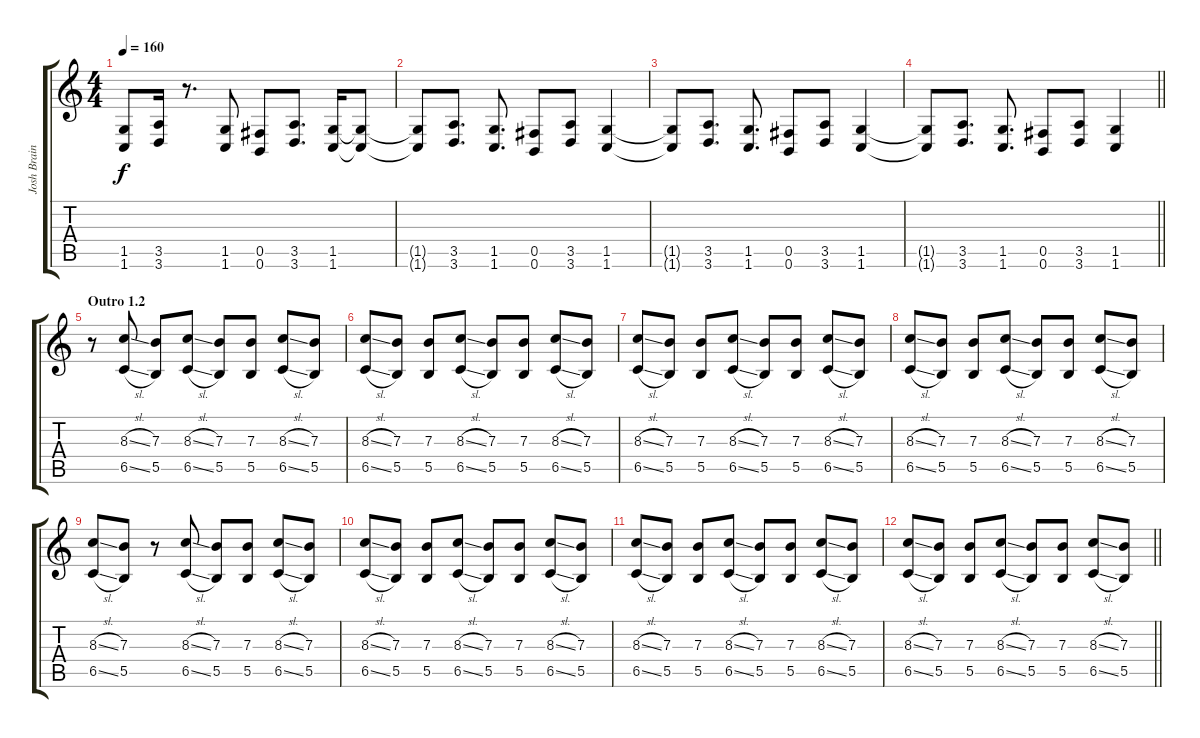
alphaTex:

\track ("Josh Brainard" "Josh Brain") {instrument distortionguitar}
\staff {score tabs}
\tuning (Db4 Ab3 E3 B2 Gb2 B1) {hide}
\ts (4 4)
\tempo 160
\clef g2
\ks c
(1.5{t} 1.6{t}).8{dy f} (3.5 3.6).16 r.8{d} (1.5 1.6).8 (0.5 0.6).8 (3.5 3.6).8{d} (1.5 1.6).16 (1.5{t} 1.6{t}).8 |
(1.5{t} 1.6{t}).8 (3.5 3.6).8{d} (1.5 1.6).8{d} (0.5 0.6).8 (3.5 3.6).8 (1.5 1.6).4 |
(1.5{t} 1.6{t}).8 (3.5 3.6).8{d} (1.5 1.6).8{d} (0.5 0.6).8 (3.5 3.6).8 (1.5 1.6).4 |
\barLineRight lightlight
(1.5{t} 1.6{t}).8 (3.5 3.6).8{d} (1.5 1.6).8{d} (0.5 0.6).8 (3.5 3.6).8 (1.5 1.6).4 |
\section ("" "Outro 1.2")
r.8 (8.3{sl} 6.5{sl}).8{volume 12 instrument overdrivenguitar} (7.3 5.5).8 (8.3{sl} 6.5{sl}).8 (7.3 5.5).8 (7.3 5.5).8 (8.3{sl} 6.5{sl}).8 (7.3 5.5).8 |
(8.3{sl} 6.5{sl}).8 (7.3 5.5).8 (7.3 5.5).8 (8.3{sl} 6.5{sl}).8 (7.3 5.5).8 (7.3 5.5).8 (8.3{sl} 6.5{sl}).8 (7.3 5.5).8 |
(8.3{sl} 6.5{sl}).8 (7.3 5.5).8 (7.3 5.5).8 (8.3{sl} 6.5{sl}).8 (7.3 5.5).8 (7.3 5.5).8 (8.3{sl} 6.5{sl}).8 (7.3 5.5).8 |
(8.3{sl} 6.5{sl}).8 (7.3 5.5).8 (7.3 5.5).8 (8.3{sl} 6.5{sl}).8 (7.3 5.5).8 (7.3 5.5).8 (8.3{sl} 6.5{sl}).8 (7.3 5.5).8 |
(8.3{sl} 6.5{sl}).8 (7.3 5.5).8 r.8 (8.3{sl} 6.5{sl}).8 (7.3 5.5).8 (7.3 5.5).8 (8.3{sl} 6.5{sl}).8 (7.3 5.5).8 |
(8.3{sl} 6.5{sl}).8 (7.3 5.5).8 (7.3 5.5).8 (8.3{sl} 6.5{sl}).8 (7.3 5.5).8 (7.3 5.5).8 (8.3{sl} 6.5{sl}).8 (7.3 5.5).8 |
(8.3{sl} 6.5{sl}).8 (7.3 5.5).8 (7.3 5.5).8 (8.3{sl} 6.5{sl}).8 (7.3 5.5).8 (7.3 5.5).8 (8.3{sl} 6.5{sl}).8 (7.3 5.5).8 |
\barLineRight lightlight
(8.3{sl} 6.5{sl}).8 (7.3 5.5).8 (7.3 5.5).8 (8.3{sl} 6.5{sl}).8 (7.3 5.5).8 (7.3 5.5).8 (8.3{sl} 6.5{sl}).8 (7.3 5.5).8
